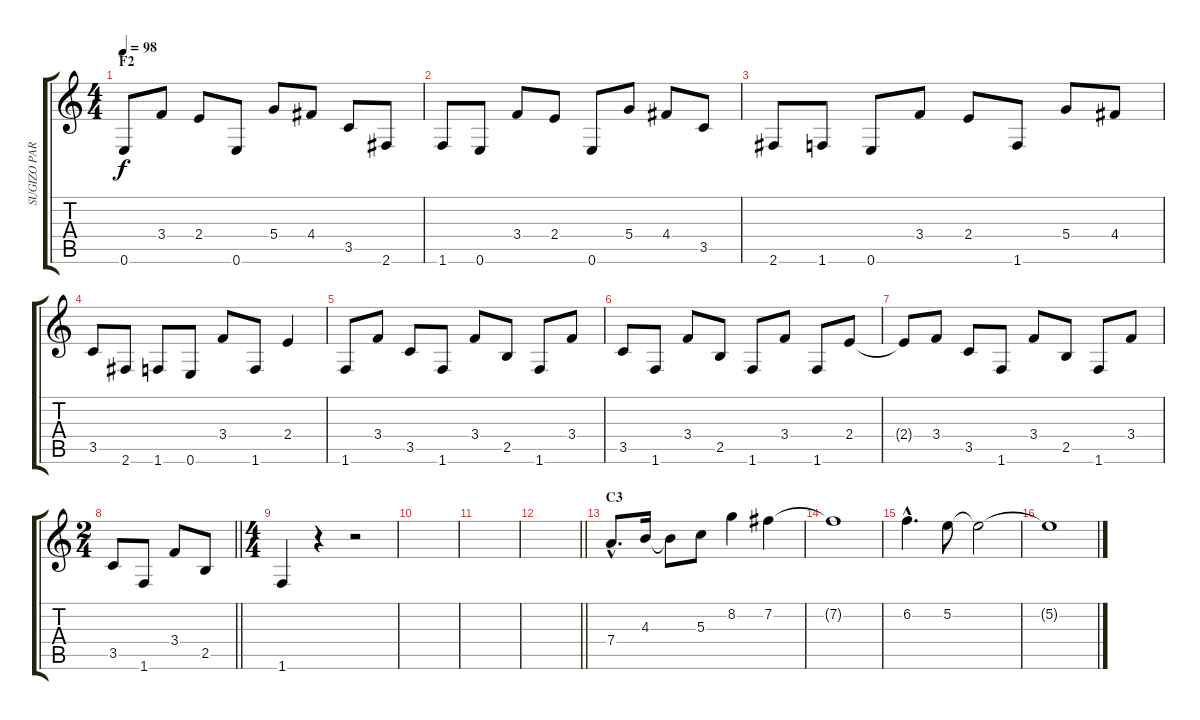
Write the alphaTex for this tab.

\track ("SUGIZO PART 2" "SUGIZO PAR") {instrument distortionguitar}
\staff {score tabs}
\tuning (E4 B3 G3 D3 A2 E2) {hide}
\ts (4 4)
\section ("" "F2")
\tempo 98
\clef g2
\ks c
0.6.8{dy f} 3.4.8 2.4.8 0.6.8 5.4.8 4.4.8 3.5.8 2.6.8 |
1.6.8 0.6.8 3.4.8 2.4.8 0.6.8 5.4.8 4.4.8 3.5.8 |
2.6.8 1.6.8 0.6.8 3.4.8 2.4.8 1.6.8 5.4.8 4.4.8 |
3.5.8 2.6.8 1.6.8 0.6.8 3.4.8 1.6.8 2.4.4 |
1.6.8 3.4.8 3.5.8 1.6.8 3.4.8 2.5.8 1.6.8 3.4.8 |
3.5.8 1.6.8 3.4.8 2.5.8 1.6.8 3.4.8 1.6.8 2.4.8 |
2.4{t}.8 3.4.8 3.5.8 1.6.8 3.4.8 2.5.8 1.6.8 3.4.8 |
\ts (2 4)
\barLineRight lightlight
3.5.8 1.6.8 3.4.8 2.5.8 |
\ts (4 4)
1.6.4 r.4 r.2 |
|
|
\barLineRight lightlight
|
\section ("" "C3")
7.4{hac}.8{d} 4.3.16 4.3{t}.8 5.3.8 8.2.4 7.2.4 |
7.2{t}.1 |
6.2{hac}.4{d} 5.2.8 5.2{t}.2 |
5.2{t}.1
